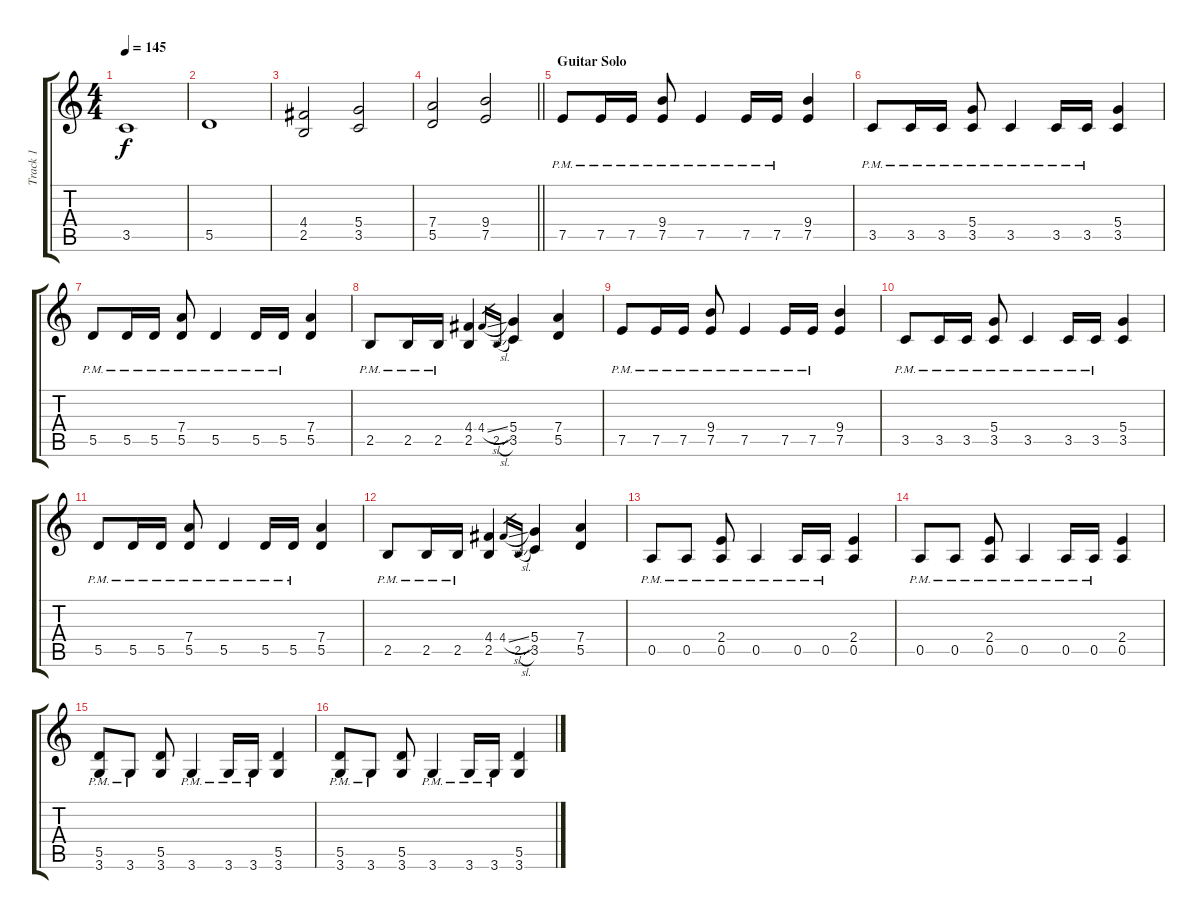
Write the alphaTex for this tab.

\track ("Track 1" "Track 1") {instrument distortionguitar}
\staff {score tabs}
\tuning (E4 B3 G3 D3 A2 E2) {hide}
\ts (4 4)
\tempo 145
\clef g2
\ks c
3.5.1{dy f} |
5.5.1 |
(4.4 2.5).2 (5.4 3.5).2 |
\barLineRight lightlight
(7.4 5.5).2 (9.4 7.5).2 |
\section ("" "Guitar Solo")
7.5{pm}.8 7.5{pm}.16 7.5{pm}.16 (9.4 7.5{pm}).8 7.5{pm}.4 7.5{pm}.16 7.5{pm}.16 (9.4 7.5).4 |
3.5{pm}.8 3.5{pm}.16 3.5{pm}.16 (5.4 3.5{pm}).8 3.5{pm}.4 3.5{pm}.16 3.5{pm}.16 (5.4 3.5).4 |
5.5{pm}.8 5.5{pm}.16 5.5{pm}.16 (7.4 5.5{pm}).8 5.5{pm}.4 5.5{pm}.16 5.5{pm}.16 (7.4 5.5).4 |
2.5{pm}.8 2.5{pm}.16 2.5{pm}.16 (4.4 2.5).4 4.4{sl}.16{gr} 2.5{sl}.16{gr} (5.4 3.5).4 (7.4 5.5).4 |
7.5{pm}.8 7.5{pm}.16 7.5{pm}.16 (9.4 7.5{pm}).8 7.5{pm}.4 7.5{pm}.16 7.5{pm}.16 (9.4 7.5).4 |
3.5{pm}.8 3.5{pm}.16 3.5{pm}.16 (5.4 3.5{pm}).8 3.5{pm}.4 3.5{pm}.16 3.5{pm}.16 (5.4 3.5).4 |
5.5{pm}.8 5.5{pm}.16 5.5{pm}.16 (7.4 5.5{pm}).8 5.5{pm}.4 5.5{pm}.16 5.5{pm}.16 (7.4 5.5).4 |
2.5{pm}.8 2.5{pm}.16 2.5{pm}.16 (4.4 2.5).4 4.4{sl}.16{gr} 2.5{sl}.16{gr} (5.4 3.5).4 (7.4 5.5).4 |
0.5{pm}.8 0.5{pm}.8 (2.4 0.5{pm}).8 0.5{pm}.4 0.5{pm}.16 0.5{pm}.16 (2.4 0.5).4 |
0.5{pm}.8 0.5{pm}.8 (2.4 0.5{pm}).8 0.5{pm}.4 0.5{pm}.16 0.5{pm}.16 (2.4 0.5).4 |
(5.5{pm} 3.6{pm}).8 3.6{pm}.8 (5.5 3.6).8 3.6{pm}.4 3.6{pm}.16 3.6{pm}.16 (5.5 3.6).4 |
(5.5{pm} 3.6{pm}).8 3.6{pm}.8 (5.5 3.6).8 3.6{pm}.4 3.6{pm}.16 3.6{pm}.16 (5.5 3.6).4
